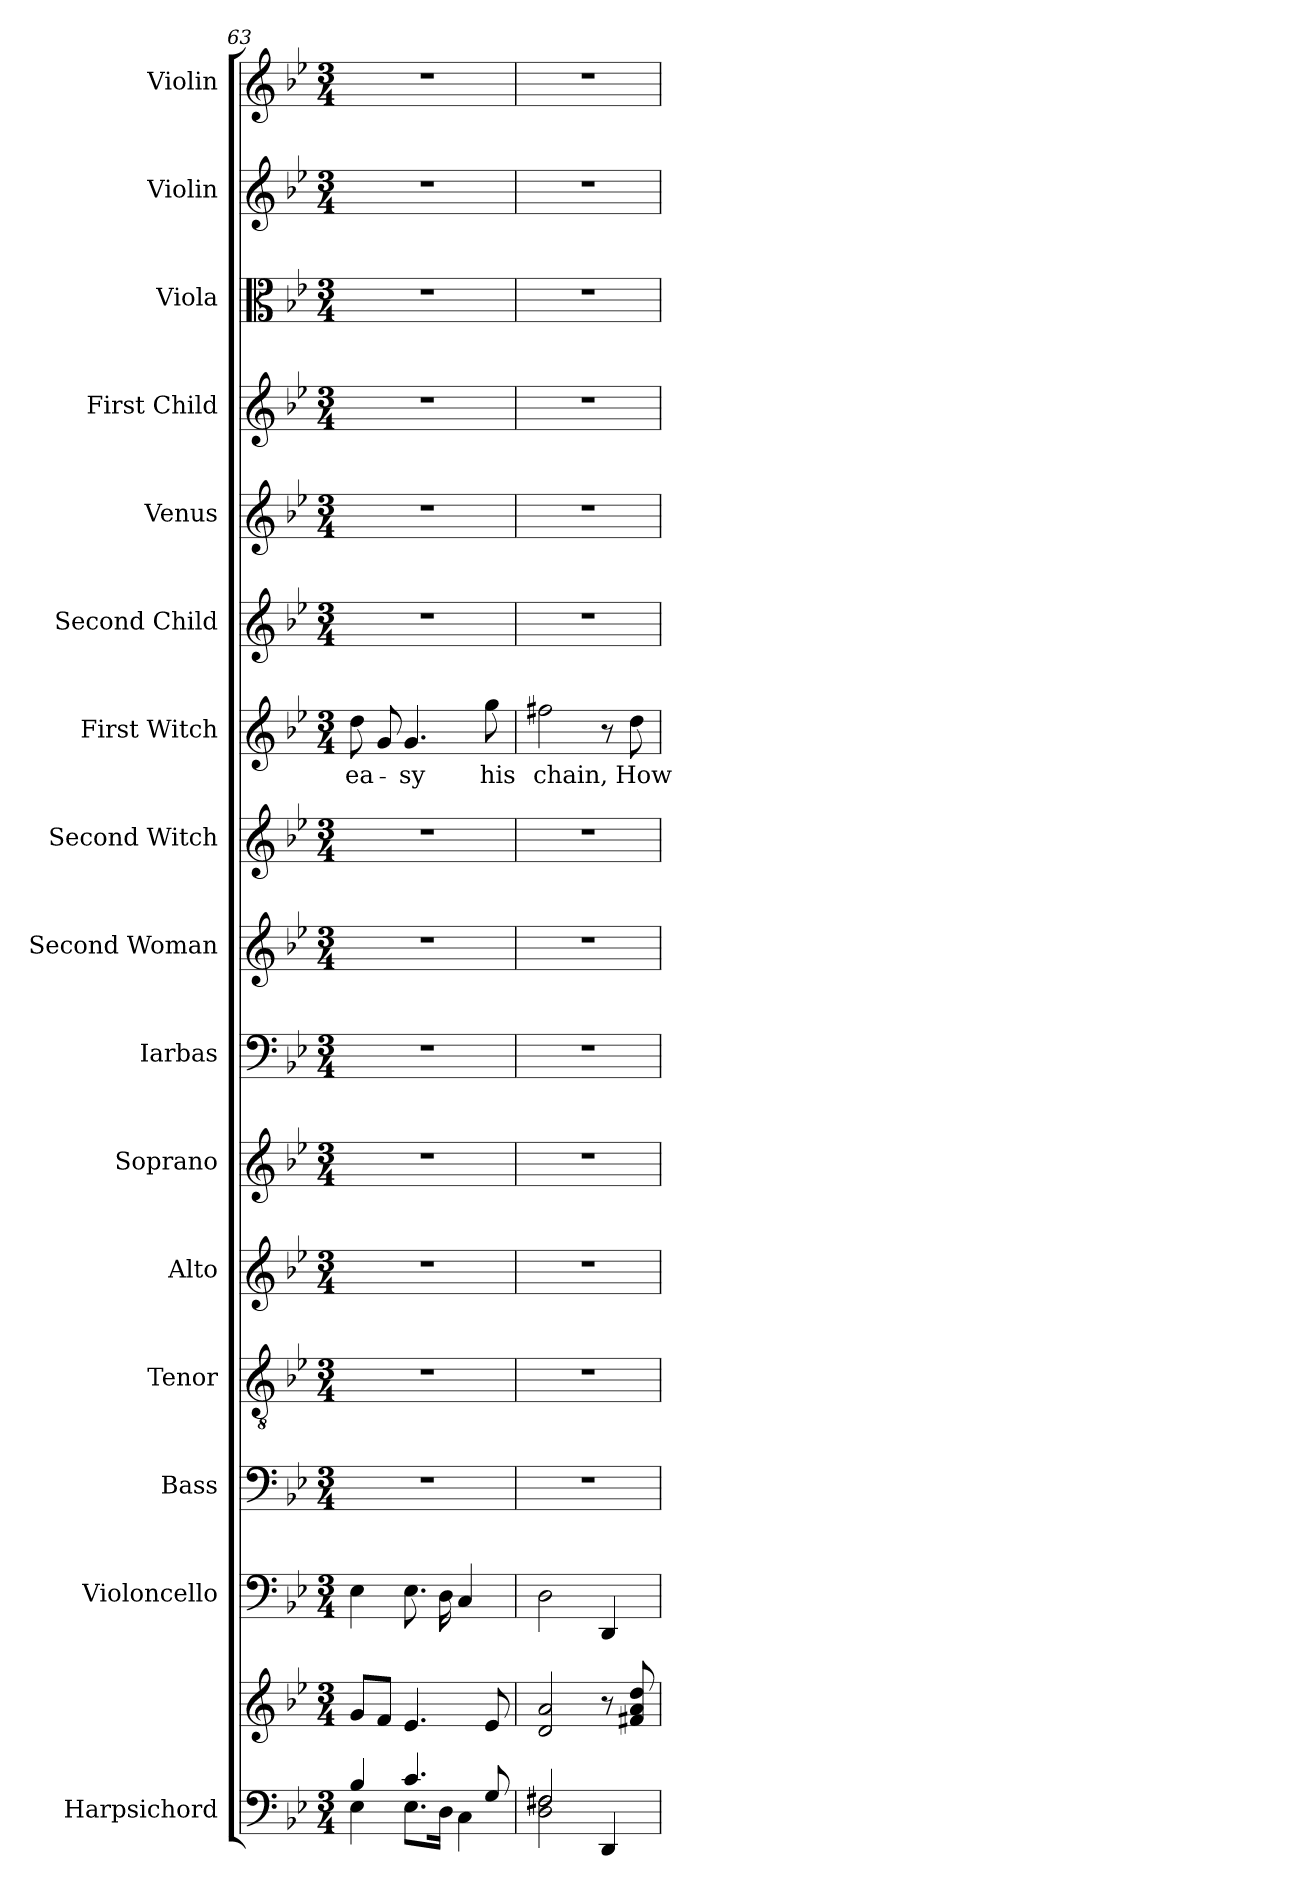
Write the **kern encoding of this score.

**kern	**kern	**kern	**kern	**kern	**kern	**kern	**kern	**kern	**kern	**kern	**text	**kern	**kern	**kern	**kern	**kern	**kern
*part16	*part16	*part15	*part14	*part13	*part12	*part11	*part10	*part9	*part8	*part7	*part7	*part6	*part5	*part4	*part3	*part2	*part1
*staff17	*staff16	*staff15	*staff14	*staff13	*staff12	*staff11	*staff10	*staff9	*staff8	*staff7	*staff7	*staff6	*staff5	*staff4	*staff3	*staff2	*staff1
*I"Harpsichord	*	*I"Violoncello	*I"Bass	*I"Tenor	*I"Alto	*I"Soprano	*I"Iarbas	*I"Second Woman	*I"Second Witch	*I"First Witch	*	*I"Second Child	*I"Venus	*I"First Child	*I"Viola	*I"Violin	*I"Violin
*I'Hch.	*	*I'Vc.	*I'B.	*I'T.	*I'A.	*I'S.	*I'I.	*I'2W	*I'W2.	*I'W1	*	*I'C2.	*I'V.	*I'C1	*I'Vla.	*I'Vln.	*I'Vln.
*clefF4	*clefG2	*clefF4	*clefF4	*clefGv2	*clefG2	*clefG2	*clefF4	*clefG2	*clefG2	*clefG2	*	*clefG2	*clefG2	*clefG2	*clefC3	*clefG2	*clefG2
*k[b-e-]	*k[b-e-]	*k[b-e-]	*k[b-e-]	*k[b-e-]	*k[b-e-]	*k[b-e-]	*k[b-e-]	*k[b-e-]	*k[b-e-]	*k[b-e-]	*	*k[b-e-]	*k[b-e-]	*k[b-e-]	*k[b-e-]	*k[b-e-]	*k[b-e-]
*M3/4	*M3/4	*M3/4	*M3/4	*M3/4	*M3/4	*M3/4	*M3/4	*M3/4	*M3/4	*M3/4	*	*M3/4	*M3/4	*M3/4	*M3/4	*M3/4	*M3/4
=63	=63	=63	=63	=63	=63	=63	=63	=63	=63	=63	=63	=63	=63	=63	=63	=63	=63
*^	*	*	*	*	*	*	*	*	*	*	*	*	*	*	*	*	*
!	!	!	!	!	!	!	!	!	!	!	!	!LO:LY:b	!	!	!	!	!	!
4B-/	4E-\	8g/L	4E-\	2.r	2.r	2.r	2.r	2.r	2.r	2.r	8dd\	ea-	2.r	2.r	2.r	2.r	2.r	2.r
.	.	8f/J	.	.	.	.	.	.	.	.	8g/	.	.	.	.	.	.	.
!	!	!	!	!	!	!	!	!	!	!	!	!LO:LY:b	!	!	!	!	!	!
4.c/	8.E-\L	4.e-/	8.E-\	.	.	.	.	.	.	.	4.g/	-sy	.	.	.	.	.	.
.	16D\Jk	.	16D\	.	.	.	.	.	.	.	.	.	.	.	.	.	.	.
.	4C\	.	4C/	.	.	.	.	.	.	.	.	.	.	.	.	.	.	.
!	!	!	!	!	!	!	!	!	!	!	!	!LO:LY:b	!	!	!	!	!	!
8G/	.	8e-/	.	.	.	.	.	.	.	.	8gg\	his	.	.	.	.	.	.
!!LO:LB:g=z
=64	=64	=64	=64	=64	=64	=64	=64	=64	=64	=64	=64	=64	=64	=64	=64	=64	=64	=64
!	!	!	!	!	!	!	!	!	!	!	!	!LO:LY:b	!	!	!	!	!	!
2D\ 2F#X\	2F#/	2d/ 2a/	2D\	2.r	2.r	2.r	2.r	2.r	2.r	2.r	2ff#X\	chain,	2.r	2.r	2.r	2.r	2.r	2.r
4DD/	4ryy	8r	4DD/	.	.	.	.	.	.	.	8r	.	.	.	.	.	.	.
!	!	!	!	!	!	!	!	!	!	!	!	!LO:LY:b	!	!	!	!	!	!
.	.	8f#X/ 8a/ 8dd/	.	.	.	.	.	.	.	.	8dd\	How	.	.	.	.	.	.
*v	*v	*	*	*	*	*	*	*	*	*	*	*	*	*	*	*	*	*
=	=	=	=	=	=	=	=	=	=	=	=	=	=	=	=	=	=
*-	*-	*-	*-	*-	*-	*-	*-	*-	*-	*-	*-	*-	*-	*-	*-	*-	*-
